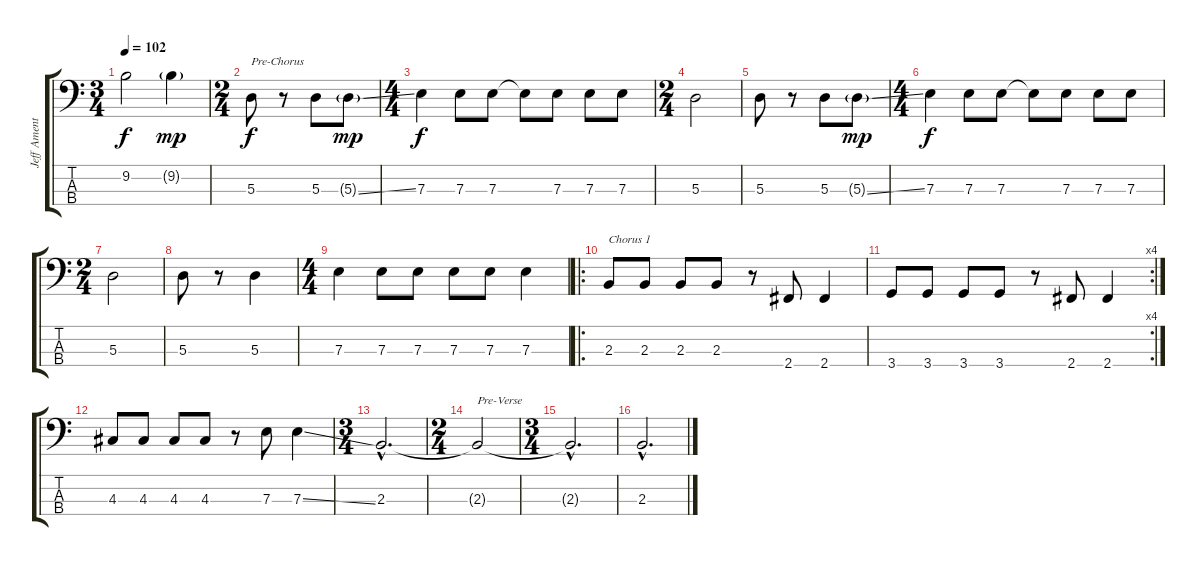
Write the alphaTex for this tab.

\track ("Jeff Ament" "Jeff Ament") {instrument electricbassfinger}
\staff {score tabs}
\tuning (G2 D2 A1 E1) {hide}
\ts (3 4)
\tempo 102
\clef f4
\ks c
9.2.2{dy f} 9.2{g}.4{dy mp} |
\ts (2 4)
5.3.8{txt "Pre-Chorus" dy f} r.8 5.3.8 5.3{ss g}.8{dy mp} |
\ts (4 4)
7.3.4{dy f} 7.3.8 7.3.8 7.3{t}.8 7.3.8 7.3.8 7.3.8 |
\ts (2 4)
5.3.2 |
5.3.8 r.8 5.3.8 5.3{ss g}.8{dy mp} |
\ts (4 4)
7.3.4{dy f} 7.3.8 7.3.8 7.3{t}.8 7.3.8 7.3.8 7.3.8 |
\ts (2 4)
5.3.2 |
5.3.8 r.8 5.3.4 |
\ts (4 4)
7.3.4 7.3.8 7.3.8 7.3.8 7.3.8 7.3.4 |
\ro
2.3.8{txt "Chorus 1"} 2.3.8 2.3.8 2.3.8 r.8 2.4.8 2.4.4 |
\rc 4
3.4.8 3.4.8 3.4.8 3.4.8 r.8 2.4.8 2.4.4 |
4.3.8 4.3.8 4.3.8 4.3.8 r.8 7.3.8 7.3{ss}.4 |
\ts (3 4)
2.3{hac}.2{d} |
\ts (2 4)
2.3{t}.2{txt "Pre-Verse"} |
\ts (3 4)
2.3{hac t}.2{d} |
2.3{hac}.2{d}
